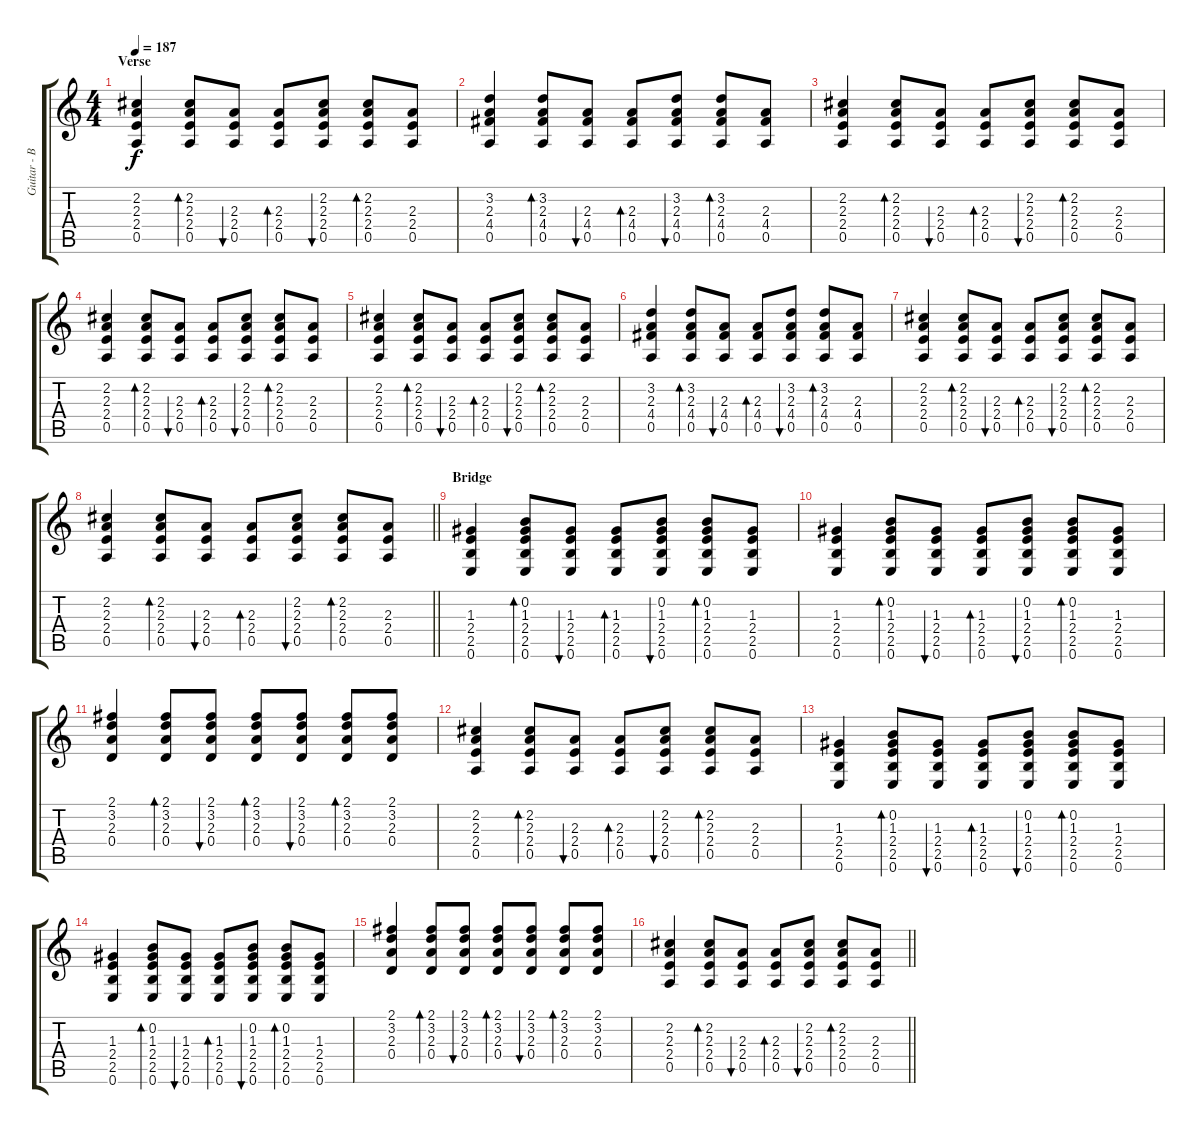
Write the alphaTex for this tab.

\track ("Guitar - Billie Joe" "Guitar - B") {instrument electricguitarclean}
\staff {score tabs}
\tuning (E4 B3 G3 D3 A2 E2) {hide}
\ts (4 4)
\section ("" "Verse")
\tempo 187
\clef g2
\ks c
(2.2 2.3 2.4 0.5).4{dy f} (2.2 2.3 2.4 0.5).8{bd 60} (2.3 2.4 0.5).8{bu 60} (2.3 2.4 0.5).8{bd 60} (2.2 2.3 2.4 0.5).8{bu 60} (2.2 2.3 2.4 0.5).8{bd 60} (2.3 2.4 0.5).8 |
(3.2 2.3 4.4 0.5).4 (3.2 2.3 4.4 0.5).8{bd 60} (2.3 4.4 0.5).8{bu 60} (2.3 4.4 0.5).8{bd 60} (3.2 2.3 4.4 0.5).8{bu 60} (3.2 2.3 4.4 0.5).8{bd 60} (2.3 4.4 0.5).8 |
(2.2 2.3 2.4 0.5).4 (2.2 2.3 2.4 0.5).8{bd 60} (2.3 2.4 0.5).8{bu 60} (2.3 2.4 0.5).8{bd 60} (2.2 2.3 2.4 0.5).8{bu 60} (2.2 2.3 2.4 0.5).8{bd 60} (2.3 2.4 0.5).8 |
(2.2 2.3 2.4 0.5).4 (2.2 2.3 2.4 0.5).8{bd 60} (2.3 2.4 0.5).8{bu 60} (2.3 2.4 0.5).8{bd 60} (2.2 2.3 2.4 0.5).8{bu 60} (2.2 2.3 2.4 0.5).8{bd 60} (2.3 2.4 0.5).8 |
(2.2 2.3 2.4 0.5).4 (2.2 2.3 2.4 0.5).8{bd 60} (2.3 2.4 0.5).8{bu 60} (2.3 2.4 0.5).8{bd 60} (2.2 2.3 2.4 0.5).8{bu 60} (2.2 2.3 2.4 0.5).8{bd 60} (2.3 2.4 0.5).8 |
(3.2 2.3 4.4 0.5).4 (3.2 2.3 4.4 0.5).8{bd 60} (2.3 4.4 0.5).8{bu 60} (2.3 4.4 0.5).8{bd 60} (3.2 2.3 4.4 0.5).8{bu 60} (3.2 2.3 4.4 0.5).8{bd 60} (2.3 4.4 0.5).8 |
(2.2 2.3 2.4 0.5).4 (2.2 2.3 2.4 0.5).8{bd 60} (2.3 2.4 0.5).8{bu 60} (2.3 2.4 0.5).8{bd 60} (2.2 2.3 2.4 0.5).8{bu 60} (2.2 2.3 2.4 0.5).8{bd 60} (2.3 2.4 0.5).8 |
\barLineRight lightlight
(2.2 2.3 2.4 0.5).4 (2.2 2.3 2.4 0.5).8{bd 60} (2.3 2.4 0.5).8{bu 60} (2.3 2.4 0.5).8{bd 60} (2.2 2.3 2.4 0.5).8{bu 60} (2.2 2.3 2.4 0.5).8{bd 60} (2.3 2.4 0.5).8 |
\section ("" "Bridge")
(1.3 2.4 2.5 0.6).4 (0.2 1.3 2.4 2.5 0.6).8{bd 60} (1.3 2.4 2.5 0.6).8{bu 60} (1.3 2.4 2.5 0.6).8{bd 60} (0.2 1.3 2.4 2.5 0.6).8{bu 60} (0.2 1.3 2.4 2.5 0.6).8{bd 60} (1.3 2.4 2.5 0.6).8 |
(1.3 2.4 2.5 0.6).4 (0.2 1.3 2.4 2.5 0.6).8{bd 60} (1.3 2.4 2.5 0.6).8{bu 60} (1.3 2.4 2.5 0.6).8{bd 60} (0.2 1.3 2.4 2.5 0.6).8{bu 60} (0.2 1.3 2.4 2.5 0.6).8{bd 60} (1.3 2.4 2.5 0.6).8 |
(2.1 3.2 2.3 0.4).4 (2.1 3.2 2.3 0.4).8{bd 60} (2.1 3.2 2.3 0.4).8{bu 60} (2.1 3.2 2.3 0.4).8{bd 60} (2.1 3.2 2.3 0.4).8{bu 60} (2.1 3.2 2.3 0.4).8{bd 60} (2.1 3.2 2.3 0.4).8 |
(2.2 2.3 2.4 0.5).4 (2.2 2.3 2.4 0.5).8{bd 60} (2.3 2.4 0.5).8{bu 60} (2.3 2.4 0.5).8{bd 60} (2.2 2.3 2.4 0.5).8{bu 60} (2.2 2.3 2.4 0.5).8{bd 60} (2.3 2.4 0.5).8 |
(1.3 2.4 2.5 0.6).4 (0.2 1.3 2.4 2.5 0.6).8{bd 60} (1.3 2.4 2.5 0.6).8{bu 60} (1.3 2.4 2.5 0.6).8{bd 60} (0.2 1.3 2.4 2.5 0.6).8{bu 60} (0.2 1.3 2.4 2.5 0.6).8{bd 60} (1.3 2.4 2.5 0.6).8 |
(1.3 2.4 2.5 0.6).4 (0.2 1.3 2.4 2.5 0.6).8{bd 60} (1.3 2.4 2.5 0.6).8{bu 60} (1.3 2.4 2.5 0.6).8{bd 60} (0.2 1.3 2.4 2.5 0.6).8{bu 60} (0.2 1.3 2.4 2.5 0.6).8{bd 60} (1.3 2.4 2.5 0.6).8 |
(2.1 3.2 2.3 0.4).4 (2.1 3.2 2.3 0.4).8{bd 60} (2.1 3.2 2.3 0.4).8{bu 60} (2.1 3.2 2.3 0.4).8{bd 60} (2.1 3.2 2.3 0.4).8{bu 60} (2.1 3.2 2.3 0.4).8{bd 60} (2.1 3.2 2.3 0.4).8 |
\barLineRight lightlight
(2.2 2.3 2.4 0.5).4 (2.2 2.3 2.4 0.5).8{bd 60} (2.3 2.4 0.5).8{bu 60} (2.3 2.4 0.5).8{bd 60} (2.2 2.3 2.4 0.5).8{bu 60} (2.2 2.3 2.4 0.5).8{bd 60} (2.3 2.4 0.5).8
